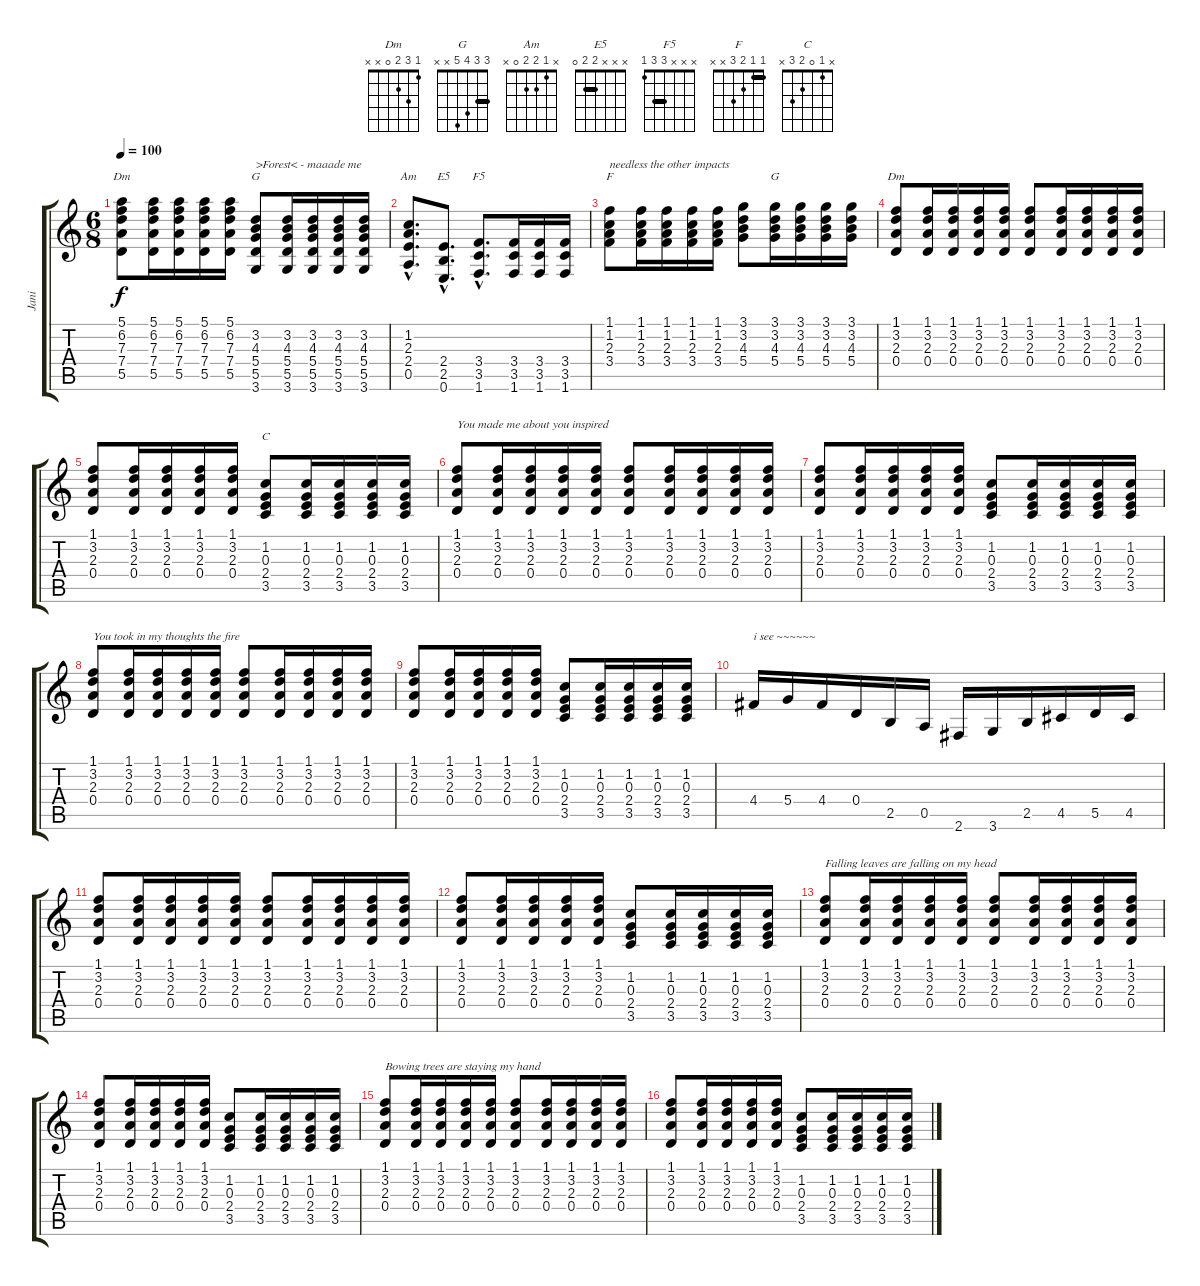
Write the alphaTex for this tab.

\track ("Jani" "Jani") {instrument distortionguitar}
\staff {score tabs}
\tuning (E4 B3 G3 D3 A2 E2) {hide}
\chord ("Dm" 5 6 7 7 5 x) {firstfret 5 barre 5}
\chord ("G" x 3 4 5 5 3) {barre 3}
\chord ("Am" x 1 2 2 0 x)
\chord ("E5" x x x 2 2 0) {barre 2}
\chord ("F5" x x x 3 3 1) {barre 3}
\chord ("F" 1 1 2 3 x x) {barre 1}
\chord ("G" 3 3 4 5 x x) {barre 3}
\chord ("Dm" 1 3 2 0 x x)
\chord ("C" x 1 0 2 3 x)
\ts (6 8)
\tempo 100
\clef g2
\ks c
(5.1 6.2 7.3 7.4 5.5).8{ch "Dm" dy f instrument distortionguitar} (5.1 6.2 7.3 7.4 5.5).16 (5.1 6.2 7.3 7.4 5.5).16 (5.1 6.2 7.3 7.4 5.5).16 (5.1 6.2 7.3 7.4 5.5).16 (3.2 4.3 5.4 5.5 3.6).8{ch "G" txt ">Forest< - maaade me"} (3.2 4.3 5.4 5.5 3.6).16 (3.2 4.3 5.4 5.5 3.6).16 (3.2 4.3 5.4 5.5 3.6).16 (3.2 4.3 5.4 5.5 3.6).16 |
(1.2{hac} 2.3{hac} 2.4{hac} 0.5{hac}).8{d ch "Am"} (2.4{hac} 2.5{hac} 0.6{hac}).8{d ch "E5"} (3.4{hac} 3.5{hac} 1.6{hac}).8{d ch "F5"} (3.4 3.5 1.6).16 (3.4 3.5 1.6).16 (3.4 3.5 1.6).16 |
(1.1 1.2 2.3 3.4).8{ch "F" txt "needless the other impacts"} (1.1 1.2 2.3 3.4).16 (1.1 1.2 2.3 3.4).16 (1.1 1.2 2.3 3.4).16 (1.1 1.2 2.3 3.4).16 (3.1 3.2 4.3 5.4).8 (3.1 3.2 4.3 5.4).16{ch "G"} (3.1 3.2 4.3 5.4).16 (3.1 3.2 4.3 5.4).16 (3.1 3.2 4.3 5.4).16 |
(1.1 3.2 2.3 0.4).8{ch "Dm" instrument acousticguitarsteel} (1.1 3.2 2.3 0.4).16 (1.1 3.2 2.3 0.4).16 (1.1 3.2 2.3 0.4).16 (1.1 3.2 2.3 0.4).16 (1.1 3.2 2.3 0.4).8 (1.1 3.2 2.3 0.4).16 (1.1 3.2 2.3 0.4).16 (1.1 3.2 2.3 0.4).16 (1.1 3.2 2.3 0.4).16 |
(1.1 3.2 2.3 0.4).8 (1.1 3.2 2.3 0.4).16 (1.1 3.2 2.3 0.4).16 (1.1 3.2 2.3 0.4).16 (1.1 3.2 2.3 0.4).16 (1.2 0.3 2.4 3.5).8{ch "C"} (1.2 0.3 2.4 3.5).16 (1.2 0.3 2.4 3.5).16 (1.2 0.3 2.4 3.5).16 (1.2 0.3 2.4 3.5).16 |
(1.1 3.2 2.3 0.4).8{txt "You made me about you inspired" instrument acousticguitarsteel} (1.1 3.2 2.3 0.4).16 (1.1 3.2 2.3 0.4).16 (1.1 3.2 2.3 0.4).16 (1.1 3.2 2.3 0.4).16 (1.1 3.2 2.3 0.4).8 (1.1 3.2 2.3 0.4).16 (1.1 3.2 2.3 0.4).16 (1.1 3.2 2.3 0.4).16 (1.1 3.2 2.3 0.4).16 |
(1.1 3.2 2.3 0.4).8 (1.1 3.2 2.3 0.4).16 (1.1 3.2 2.3 0.4).16 (1.1 3.2 2.3 0.4).16 (1.1 3.2 2.3 0.4).16 (1.2 0.3 2.4 3.5).8 (1.2 0.3 2.4 3.5).16 (1.2 0.3 2.4 3.5).16 (1.2 0.3 2.4 3.5).16 (1.2 0.3 2.4 3.5).16 |
(1.1 3.2 2.3 0.4).8{txt "You took in my thoughts the fire" instrument acousticguitarsteel} (1.1 3.2 2.3 0.4).16 (1.1 3.2 2.3 0.4).16 (1.1 3.2 2.3 0.4).16 (1.1 3.2 2.3 0.4).16 (1.1 3.2 2.3 0.4).8 (1.1 3.2 2.3 0.4).16 (1.1 3.2 2.3 0.4).16 (1.1 3.2 2.3 0.4).16 (1.1 3.2 2.3 0.4).16 |
(1.1 3.2 2.3 0.4).8 (1.1 3.2 2.3 0.4).16 (1.1 3.2 2.3 0.4).16 (1.1 3.2 2.3 0.4).16 (1.1 3.2 2.3 0.4).16 (1.2 0.3 2.4 3.5).8 (1.2 0.3 2.4 3.5).16 (1.2 0.3 2.4 3.5).16 (1.2 0.3 2.4 3.5).16 (1.2 0.3 2.4 3.5).16 |
4.4.16{txt "i see ~~~~~~" instrument distortionguitar} 5.4.16 4.4.16 0.4.16 2.5.16 0.5.16 2.6.16 3.6.16 2.5.16 4.5.16 5.5.16 4.5.16 |
(1.1 3.2 2.3 0.4).8{instrument acousticguitarsteel} (1.1 3.2 2.3 0.4).16 (1.1 3.2 2.3 0.4).16 (1.1 3.2 2.3 0.4).16 (1.1 3.2 2.3 0.4).16 (1.1 3.2 2.3 0.4).8 (1.1 3.2 2.3 0.4).16 (1.1 3.2 2.3 0.4).16 (1.1 3.2 2.3 0.4).16 (1.1 3.2 2.3 0.4).16 |
(1.1 3.2 2.3 0.4).8 (1.1 3.2 2.3 0.4).16 (1.1 3.2 2.3 0.4).16 (1.1 3.2 2.3 0.4).16 (1.1 3.2 2.3 0.4).16 (1.2 0.3 2.4 3.5).8 (1.2 0.3 2.4 3.5).16 (1.2 0.3 2.4 3.5).16 (1.2 0.3 2.4 3.5).16 (1.2 0.3 2.4 3.5).16 |
(1.1 3.2 2.3 0.4).8{txt "Falling leaves are falling on my head" instrument acousticguitarsteel} (1.1 3.2 2.3 0.4).16 (1.1 3.2 2.3 0.4).16 (1.1 3.2 2.3 0.4).16 (1.1 3.2 2.3 0.4).16 (1.1 3.2 2.3 0.4).8 (1.1 3.2 2.3 0.4).16 (1.1 3.2 2.3 0.4).16 (1.1 3.2 2.3 0.4).16 (1.1 3.2 2.3 0.4).16 |
(1.1 3.2 2.3 0.4).8 (1.1 3.2 2.3 0.4).16 (1.1 3.2 2.3 0.4).16 (1.1 3.2 2.3 0.4).16 (1.1 3.2 2.3 0.4).16 (1.2 0.3 2.4 3.5).8 (1.2 0.3 2.4 3.5).16 (1.2 0.3 2.4 3.5).16 (1.2 0.3 2.4 3.5).16 (1.2 0.3 2.4 3.5).16 |
(1.1 3.2 2.3 0.4).8{txt "Bowing trees are staying my hand" instrument acousticguitarsteel} (1.1 3.2 2.3 0.4).16 (1.1 3.2 2.3 0.4).16 (1.1 3.2 2.3 0.4).16 (1.1 3.2 2.3 0.4).16 (1.1 3.2 2.3 0.4).8 (1.1 3.2 2.3 0.4).16 (1.1 3.2 2.3 0.4).16 (1.1 3.2 2.3 0.4).16 (1.1 3.2 2.3 0.4).16 |
(1.1 3.2 2.3 0.4).8 (1.1 3.2 2.3 0.4).16 (1.1 3.2 2.3 0.4).16 (1.1 3.2 2.3 0.4).16 (1.1 3.2 2.3 0.4).16 (1.2 0.3 2.4 3.5).8 (1.2 0.3 2.4 3.5).16 (1.2 0.3 2.4 3.5).16 (1.2 0.3 2.4 3.5).16 (1.2 0.3 2.4 3.5).16
